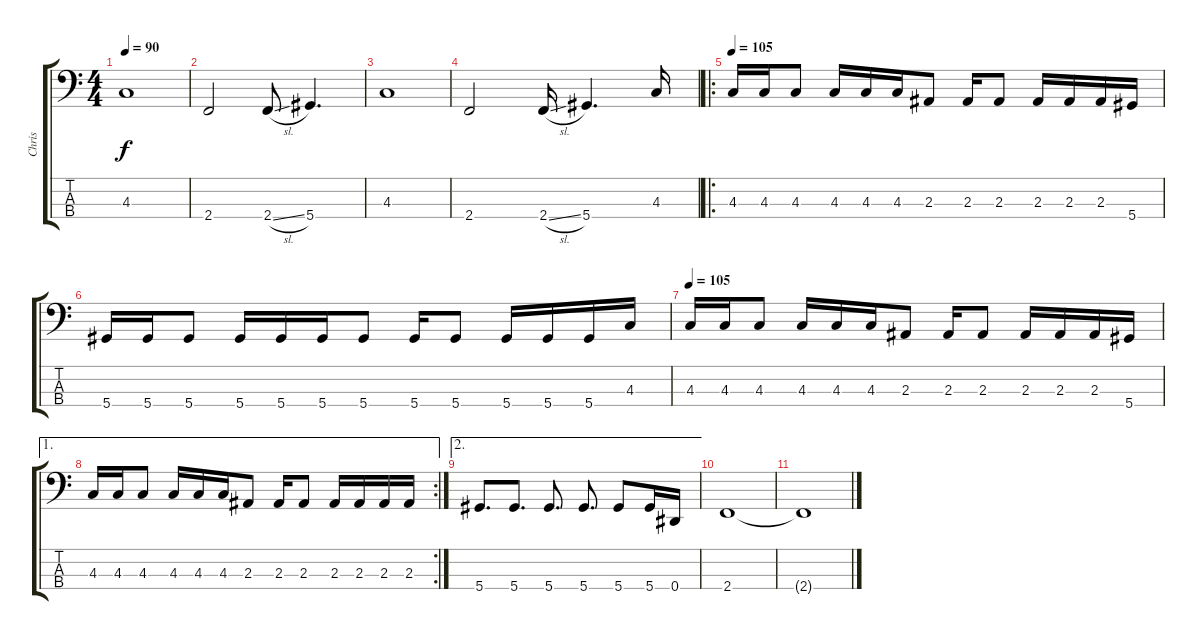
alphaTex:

\track ("Chris" "Chris") {instrument electricbasspick}
\staff {score tabs}
\tuning (Gb2 Db2 Ab1 Eb1) {hide}
\ts (4 4)
\tempo 90
\clef f4
\ks c
4.3.1{dy f} |
2.4.2 2.4{sl}.8 5.4.4{d} |
4.3.1 |
2.4.2 2.4{sl}.16 5.4.4{d} 4.3.16 |
\ro
\tempo 105
4.3.16 4.3.16 4.3.8 4.3.16 4.3.16 4.3.16 2.3.8 2.3.16 2.3.8 2.3.16 2.3.16 2.3.16 5.4.16 |
5.4.16 5.4.16 5.4.8 5.4.16 5.4.16 5.4.16 5.4.8 5.4.16 5.4.8 5.4.16 5.4.16 5.4.16 4.3.16 |
\tempo 105
4.3.16 4.3.16 4.3.8 4.3.16 4.3.16 4.3.16 2.3.8 2.3.16 2.3.8 2.3.16 2.3.16 2.3.16 5.4.16 |
\ae 1
\rc 2
4.3.16 4.3.16 4.3.8 4.3.16 4.3.16 4.3.16 2.3.8 2.3.16 2.3.8 2.3.16 2.3.16 2.3.16 2.3.16 |
\ae 2
5.4.8{d} 5.4.8{d} 5.4.8{d} 5.4.8{d} 5.4.8 5.4.16 0.4.16 |
2.4.1 |
2.4{t}.1
